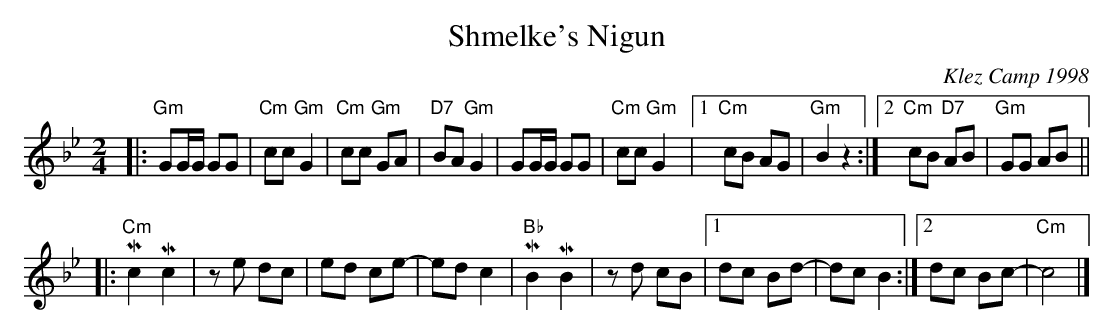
X:1
T: Shmelke's Nigun
O: Klez Camp 1998
M: 2/4
L: 1/8
K: Gm
|: "Gm"GG/G/ GG | "Cm"cc "Gm"G2 | "Cm"cc "Gm"GA | "D7"BA "Gm"G2 \
| GG/G/ GG | "Cm"cc "Gm"G2 |1 "Cm"cB AG | "Gm"B2 z2 :|2 "Cm"cB "D7"AB | "Gm"GG AB ||
|: "Cm"Mc2 Mc2 | ze dc | ed ce- | ed c2 \
| "Bb"MB2 MB2 | zd cB |1 dc Bd- | dc B2 :|2 dc Bc- | "Cm"c4 |]
